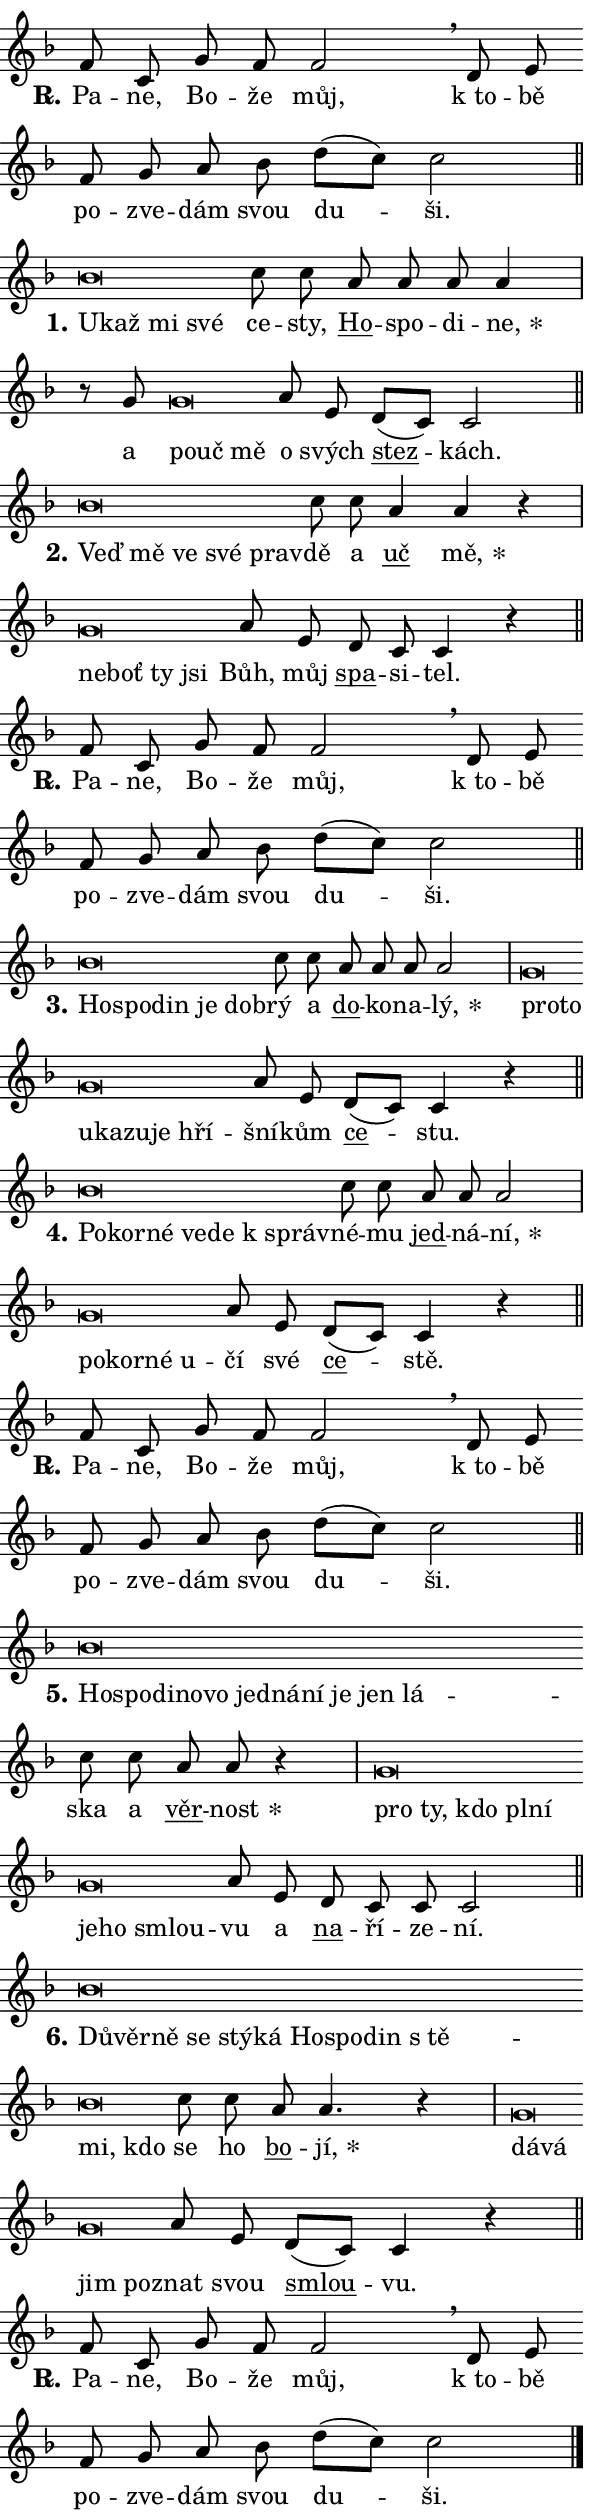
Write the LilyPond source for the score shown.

\version "2.24.0"
\header { tagline = "" }
\paper {
  indent = 0\cm
  top-margin = 0\cm
  right-margin = 0.13\cm % to fit lyric hyphens
  bottom-margin = 0\cm
  left-margin = 0\cm
  paper-width = 10\cm
  page-breaking = #ly:one-page-breaking
  system-system-spacing.basic-distance = #11
  score-system-spacing.basic-distance = #11
  ragged-last = ##f
}


%% Author: Thomas Morley
%% https://lists.gnu.org/archive/html/lilypond-user/2020-05/msg00002.html
#(define (line-position grob)
"Returns position of @var[grob} in current system:
   @code{'start}, if at first time-step
   @code{'end}, if at last time-step
   @code{'middle} otherwise
"
  (let* ((col (ly:item-get-column grob))
         (ln (ly:grob-object col 'left-neighbor))
         (rn (ly:grob-object col 'right-neighbor))
         (col-to-check-left (if (ly:grob? ln) ln col))
         (col-to-check-right (if (ly:grob? rn) rn col))
         (break-dir-left
           (and
             (ly:grob-property col-to-check-left 'non-musical #f)
             (ly:item-break-dir col-to-check-left)))
         (break-dir-right
           (and
             (ly:grob-property col-to-check-right 'non-musical #f)
             (ly:item-break-dir col-to-check-right))))
        (cond ((eqv? 1 break-dir-left) 'start)
              ((eqv? -1 break-dir-right) 'end)
              (else 'middle))))

#(define (tranparent-at-line-position vctor)
  (lambda (grob)
  "Relying on @code{line-position} select the relevant enry from @var{vctor}.
Used to determine transparency,"
    (case (line-position grob)
      ((end) (not (vector-ref vctor 0)))
      ((middle) (not (vector-ref vctor 1)))
      ((start) (not (vector-ref vctor 2))))))

noteHeadBreakVisibility =
#(define-music-function (break-visibility)(vector?)
"Makes @code{NoteHead}s transparent relying on @var{break-visibility}"
#{
  \override NoteHead.transparent =
    #(tranparent-at-line-position break-visibility)
#})

#(define delete-ledgers-for-transparent-note-heads
  (lambda (grob)
    "Reads whether a @code{NoteHead} is transparent.
If so this @code{NoteHead} is removed from @code{'note-heads} from
@var{grob}, which is supposed to be @code{LedgerLineSpanner}.
As a result ledgers are not printed for this @code{NoteHead}"
    (let* ((nhds-array (ly:grob-object grob 'note-heads))
           (nhds-list
             (if (ly:grob-array? nhds-array)
                 (ly:grob-array->list nhds-array)
                 '()))
           ;; Relies on the transparent-property being done before
           ;; Staff.LedgerLineSpanner.after-line-breaking is executed.
           ;; This is fragile ...
           (to-keep
             (remove
               (lambda (nhd)
                 (ly:grob-property nhd 'transparent #f))
               nhds-list)))
      ;; TODO find a better method to iterate over grob-arrays, similiar
      ;; to filter/remove etc for lists
      ;; For now rebuilt from scratch
      (set! (ly:grob-object grob 'note-heads)  '())
      (for-each
        (lambda (nhd)
          (ly:pointer-group-interface::add-grob grob 'note-heads nhd))
        to-keep))))

squashNotes = {
  \override NoteHead.X-extent = #'(-0.2 . 0.2)
  \override NoteHead.Y-extent = #'(-0.75 . 0)
  \override NoteHead.stencil =
    #(lambda (grob)
       (let ((pos (ly:grob-property grob 'staff-position)))
         (begin
           (if (< pos -7) (display "ERROR: Lower brevis then expected\n") (display ""))
           (if (<= pos -6) ly:text-interface::print ly:note-head::print))))
}
unSquashNotes = {
  \revert NoteHead.X-extent
  \revert NoteHead.Y-extent
  \revert NoteHead.stencil
}

hideNotes = \noteHeadBreakVisibility #begin-of-line-visible
unHideNotes = \noteHeadBreakVisibility #all-visible

% work-around for resetting accidentals
% https://lilypond.org/doc/v2.23/Documentation/notation/displaying-rhythms#unmetered-music
cadenzaMeasure = {
  \cadenzaOff
  \partial 1024 s1024
  \cadenzaOn
}

#(define-markup-command (accent layout props text) (markup?)
  "Underline accented syllable"
  (interpret-markup layout props
    #{\markup \override #'(offset . 4.3) \underline { #text }#}))

responsum = \markup \concat {
  "R" \hspace #-1.05 \path #0.1 #'((moveto 0 0.07) (lineto 0.9 0.8)) \hspace #0.05 "."
}

spaceSize = #0.6828661417322834 % exact space size for TeX Gyre Schola

\layout {
  \context {
    \Staff
    \remove "Time_signature_engraver"
    \override LedgerLineSpanner.after-line-breaking = #delete-ledgers-for-transparent-note-heads
  }
  \context {
    \Lyrics {
      \override LyricSpace.minimum-distance = \spaceSize
      \override LyricText.font-name = #"TeX Gyre Schola"
      \override LyricText.font-size = 1
      \override StanzaNumber.font-name = #"TeX Gyre Schola Bold"
      \override StanzaNumber.font-size = 1
    }
  }
  \context {
    \Score 
    \override NoteHead.text =
      #(lambda (grob) 
        (let ((pos (ly:grob-property grob 'staff-position)))
          #{\markup {
            \combine
              \halign #-0.55 \raise #(if (= pos -6) 0 0.5) \override #'(thickness . 2) \draw-line #'(3.2 . 0)
              \musicglyph "noteheads.sM1"
          }#}))
  }
}

% magnetic-lyrics.ily
%
%   written by
%     Jean Abou Samra <jean@abou-samra.fr>
%     Werner Lemberg <wl@gnu.org>
%
%   adapted by
%     Jiri Hon <jiri.hon@gmail.com>
%
% Version 2022-Apr-15

% https://www.mail-archive.com/lilypond-user@gnu.org/msg149350.html

#(define (Left_hyphen_pointer_engraver context)
   "Collect syllable-hyphen-syllable occurrences in lyrics and store
them in properties.  This engraver only looks to the left.  For
example, if the lyrics input is @code{foo -- bar}, it does the
following.

@itemize @bullet
@item
Set the @code{text} property of the @code{LyricHyphen} grob between
@q{foo} and @q{bar} to @code{foo}.

@item
Set the @code{left-hyphen} property of the @code{LyricText} grob with
text @q{foo} to the @code{LyricHyphen} grob between @q{foo} and
@q{bar}.
@end itemize

Use this auxiliary engraver in combination with the
@code{lyric-@/text::@/apply-@/magnetic-@/offset!} hook."
   (let ((hyphen #f)
         (text #f))
     (make-engraver
      (acknowledgers
       ((lyric-syllable-interface engraver grob source-engraver)
        (set! text grob)))
      (end-acknowledgers
       ((lyric-hyphen-interface engraver grob source-engraver)
        ;(when (not (grob::has-interface grob 'lyric-space-interface))
          (set! hyphen grob)));)
      ((stop-translation-timestep engraver)
       (when (and text hyphen)
         (ly:grob-set-object! text 'left-hyphen hyphen))
       (set! text #f)
       (set! hyphen #f)))))

#(define (lyric-text::apply-magnetic-offset! grob)
   "If the space between two syllables is less than the value in
property @code{LyricText@/.details@/.squash-threshold}, move the right
syllable to the left so that it gets concatenated with the left
syllable.

Use this function as a hook for
@code{LyricText@/.after-@/line-@/breaking} if the
@code{Left_@/hyphen_@/pointer_@/engraver} is active."
   (let ((hyphen (ly:grob-object grob 'left-hyphen #f)))
     (when hyphen
       (let ((left-text (ly:spanner-bound hyphen LEFT)))
         (when (grob::has-interface left-text 'lyric-syllable-interface)
           (let* ((common (ly:grob-common-refpoint grob left-text X))
                  (this-x-ext (ly:grob-extent grob common X))
                  (left-x-ext
                   (begin
                     ;; Trigger magnetism for left-text.
                     (ly:grob-property left-text 'after-line-breaking)
                     (ly:grob-extent left-text common X)))
                  ;; `delta` is the gap width between two syllables.
                  (delta (- (interval-start this-x-ext)
                            (interval-end left-x-ext)))
                  (details (ly:grob-property grob 'details))
                  (threshold (assoc-get 'squash-threshold details 0.2)))
             (when (< delta threshold)
               (let* (;; We have to manipulate the input text so that
                      ;; ligatures crossing syllable boundaries are not
                      ;; disabled.  For languages based on the Latin
                      ;; script this is essentially a beautification.
                      ;; However, for non-Western scripts it can be a
                      ;; necessity.
                      (lt (ly:grob-property left-text 'text))
                      (rt (ly:grob-property grob 'text))
                      (is-space (grob::has-interface hyphen 'lyric-space-interface))
                      (space (if is-space " " ""))
                      (extra-delta (if is-space spaceSize 0))
                      ;; Append new syllable.
                      (ltrt-space (if (and (string? lt) (string? rt))
                                (string-append lt space rt)
                                (make-concat-markup (list lt space rt))))
                      ;; Right-align `ltrt` to the right side.
                      (ltrt-space-markup (grob-interpret-markup
                               grob
                               (make-translate-markup
                                (cons (interval-length this-x-ext) 0)
                                (make-right-align-markup ltrt-space)))))
                 (begin
                   ;; Don't print `left-text`.
                   (ly:grob-set-property! left-text 'stencil #f)
                   ;; Set text and stencil (which holds all collected
                   ;; syllables so far) and shift it to the left.
                   (ly:grob-set-property! grob 'text ltrt-space)
                   (ly:grob-set-property! grob 'stencil ltrt-space-markup)
                   (ly:grob-translate-axis! grob (- (- delta extra-delta)) X))))))))))


#(define (lyric-hyphen::displace-bounds-first grob)
   ;; Make very sure this callback isn't triggered too early.
   (let ((left (ly:spanner-bound grob LEFT))
         (right (ly:spanner-bound grob RIGHT)))
     (ly:grob-property left 'after-line-breaking)
     (ly:grob-property right 'after-line-breaking)
     (ly:lyric-hyphen::print grob)))

squashThreshold = #0.4

\layout {
  \context {
    \Lyrics
    \consists #Left_hyphen_pointer_engraver
    \override LyricText.after-line-breaking =
      #lyric-text::apply-magnetic-offset!
    \override LyricHyphen.stencil = #lyric-hyphen::displace-bounds-first
    \override LyricText.details.squash-threshold = \squashThreshold
    \override LyricHyphen.minimum-distance = 0
    \override LyricHyphen.minimum-length = \squashThreshold
  }
}

squashText = \override LyricText.details.squash-threshold = 9999
unSquashText = \override LyricText.details.squash-threshold = \squashThreshold

leftText = \override LyricText.self-alignment-X = #LEFT
unLeftText = \revert LyricText.self-alignment-X

starOffset = #(lambda (grob) 
                (let ((x_offset (ly:self-alignment-interface::aligned-on-x-parent grob)))
                  (if (= x_offset 0) 0 (+ x_offset 1.2))))

star = #(define-music-function (syllable)(string?)
"Append star separator at the end of a syllable"
#{
  \once \override LyricText.X-offset = #starOffset
  \lyricmode { \markup {
    #syllable
    \override #'((font-name . "TeX Gyre Schola Bold")) \hspace #0.2 \lower #0.65 \larger "*"
  } }
#})

starAccent = #(define-music-function (syllable)(string?)
"Append star separator at the end of a syllable and make accent"
#{
  \once \override LyricText.X-offset = #starOffset
  \lyricmode { \markup {
    \accent #syllable
    \override #'((font-name . "TeX Gyre Schola Bold")) \hspace #0.2 \lower #0.65 \larger "*"
  } }
#})

breath = #(define-music-function (syllable)(string?)
"Append breathing indicator at the end of a syllable"
#{
  \lyricmode { \markup { #syllable "+" } }
#})

optionalBreath = #(define-music-function (syllable)(string?)
"Append optional breathing indicator at the end of a syllable"
#{
  \lyricmode { \markup { #syllable "(+)" } }
#})


\score {
    <<
        \new Voice = "melody" { \cadenzaOn \key f \major \relative { f'8 c g' f f2 \breathe d8 e \bar "" f g a bes \bar "" d[( c)] c2 \cadenzaMeasure \bar "||" \break } }
        \new Lyrics \lyricsto "melody" { \lyricmode { \set stanza = \responsum
Pa -- ne, Bo -- že můj, "k to" -- bě po -- zve -- dám svou du -- ši. } }
    >>
    \layout {}
}

\score {
    <<
        \new Voice = "melody" { \cadenzaOn \key f \major \relative { \squashNotes bes'\breve*1/16 \hideNotes \breve*1/16 \bar "" \breve*1/16 \breve*1/16 \bar "" \unHideNotes \unSquashNotes c8 c \bar "" a a a a4 \cadenzaMeasure \bar "|" r8 g \squashNotes g\breve*1/16 \hideNotes \breve*1/16 \breve*1/16 \bar "" \unHideNotes \unSquashNotes a8 e \bar "" d[( c)] c2 \cadenzaMeasure \bar "||" \break } }
        \new Lyrics \lyricsto "melody" { \lyricmode { \set stanza = "1."
\leftText U -- \squashText kaž mi své \unLeftText \unSquashText ce -- sty, \markup \accent Ho -- spo -- di -- \star ne, a \leftText po -- \squashText uč mě \unLeftText \unSquashText o svých \markup \accent stez -- kách. } }
    >>
    \layout {}
}

\score {
    <<
        \new Voice = "melody" { \cadenzaOn \key f \major \relative { \squashNotes bes'\breve*1/16 \hideNotes \breve*1/16 \bar "" \breve*1/16 \bar "" \breve*1/16 \breve*1/16 \bar "" \unHideNotes \unSquashNotes c8 c \bar "" a4 a r \cadenzaMeasure \bar "|" \squashNotes g\breve*1/16 \hideNotes \breve*1/16 \bar "" \breve*1/16 \breve*1/16 \bar "" \unHideNotes \unSquashNotes a8 e \bar "" d c c4 r \cadenzaMeasure \bar "||" \break } }
        \new Lyrics \lyricsto "melody" { \lyricmode { \set stanza = "2."
\leftText Veď \squashText mě ve své prav -- \unLeftText \unSquashText dě a \markup \accent uč \star mě, \leftText ne -- \squashText boť ty jsi \unLeftText \unSquashText Bůh, můj \markup \accent spa -- si -- tel. } }
    >>
    \layout {}
}

\score {
    <<
        \new Voice = "melody" { \cadenzaOn \key f \major \relative { f'8 c g' f f2 \breathe d8 e \bar "" f g a bes \bar "" d[( c)] c2 \cadenzaMeasure \bar "||" \break } }
        \new Lyrics \lyricsto "melody" { \lyricmode { \set stanza = \responsum
Pa -- ne, Bo -- že můj, "k to" -- bě po -- zve -- dám svou du -- ši. } }
    >>
    \layout {}
}

\score {
    <<
        \new Voice = "melody" { \cadenzaOn \key f \major \relative { \squashNotes bes'\breve*1/16 \hideNotes \breve*1/16 \bar "" \breve*1/16 \bar "" \breve*1/16 \breve*1/16 \bar "" \unHideNotes \unSquashNotes c8 c \bar "" a a a a2 \cadenzaMeasure \bar "|" \squashNotes g\breve*1/16 \hideNotes \breve*1/16 \bar "" \breve*1/16 \bar "" \breve*1/16 \bar "" \breve*1/16 \bar "" \breve*1/16 \breve*1/16 \bar "" \unHideNotes \unSquashNotes a8 e \bar "" d[( c)] c4 r \cadenzaMeasure \bar "||" \break } }
        \new Lyrics \lyricsto "melody" { \lyricmode { \set stanza = "3."
\leftText Ho -- \squashText spo -- din je dob -- \unLeftText \unSquashText rý a \markup \accent do -- ko -- na -- \star lý, \leftText pro -- \squashText to u -- ka -- zu -- je hří -- \unLeftText \unSquashText šní -- kům \markup \accent ce -- stu. } }
    >>
    \layout {}
}

\score {
    <<
        \new Voice = "melody" { \cadenzaOn \key f \major \relative { \squashNotes bes'\breve*1/16 \hideNotes \breve*1/16 \bar "" \breve*1/16 \bar "" \breve*1/16 \bar "" \breve*1/16 \breve*1/16 \bar "" \unHideNotes \unSquashNotes c8 c \bar "" a a a2 \cadenzaMeasure \bar "|" \squashNotes g\breve*1/16 \hideNotes \breve*1/16 \bar "" \breve*1/16 \breve*1/16 \bar "" \unHideNotes \unSquashNotes a8 e \bar "" d[( c)] c4 r \cadenzaMeasure \bar "||" \break } }
        \new Lyrics \lyricsto "melody" { \lyricmode { \set stanza = "4."
\leftText Po -- \squashText kor -- né ve -- de "k správ" -- \unLeftText \unSquashText né -- mu \markup \accent jed -- ná -- \star ní, \leftText po -- \squashText kor -- né u -- \unLeftText \unSquashText čí své \markup \accent ce -- stě. } }
    >>
    \layout {}
}

\score {
    <<
        \new Voice = "melody" { \cadenzaOn \key f \major \relative { f'8 c g' f f2 \breathe d8 e \bar "" f g a bes \bar "" d[( c)] c2 \cadenzaMeasure \bar "||" \break } }
        \new Lyrics \lyricsto "melody" { \lyricmode { \set stanza = \responsum
Pa -- ne, Bo -- že můj, "k to" -- bě po -- zve -- dám svou du -- ši. } }
    >>
    \layout {}
}

\score {
    <<
        \new Voice = "melody" { \cadenzaOn \key f \major \relative { \squashNotes bes'\breve*1/16 \hideNotes \breve*1/16 \bar "" \breve*1/16 \bar "" \breve*1/16 \bar "" \breve*1/16 \bar "" \breve*1/16 \bar "" \breve*1/16 \bar "" \breve*1/16 \bar "" \breve*1/16 \bar "" \breve*1/16 \breve*1/16 \bar "" \unHideNotes \unSquashNotes c8 c \bar "" a a r4 \cadenzaMeasure \bar "|" \squashNotes g\breve*1/16 \hideNotes \breve*1/16 \bar "" \breve*1/16 \bar "" \breve*1/16 \bar "" \breve*1/16 \bar "" \breve*1/16 \bar "" \breve*1/16 \breve*1/16 \bar "" \unHideNotes \unSquashNotes a8 e \bar "" d c c c2 \cadenzaMeasure \bar "||" \break } }
        \new Lyrics \lyricsto "melody" { \lyricmode { \set stanza = "5."
\leftText Ho -- \squashText spo -- di -- no -- vo jed -- ná -- ní je jen lá -- \unLeftText \unSquashText ska a \markup \accent věr -- \star nost \leftText pro \squashText ty, kdo pl -- ní je -- ho smlou -- \unLeftText \unSquashText vu a \markup \accent na -- ří -- ze -- ní. } }
    >>
    \layout {}
}

\score {
    <<
        \new Voice = "melody" { \cadenzaOn \key f \major \relative { \squashNotes bes'\breve*1/16 \hideNotes \breve*1/16 \bar "" \breve*1/16 \bar "" \breve*1/16 \bar "" \breve*1/16 \bar "" \breve*1/16 \bar "" \breve*1/16 \bar "" \breve*1/16 \bar "" \breve*1/16 \bar "" \breve*1/16 \bar "" \breve*1/16 \breve*1/16 \bar "" \unHideNotes \unSquashNotes c8 c \bar "" a a4. r4 \cadenzaMeasure \bar "|" \squashNotes g\breve*1/16 \hideNotes \breve*1/16 \bar "" \breve*1/16 \breve*1/16 \bar "" \unHideNotes \unSquashNotes a8 e \bar "" d[( c)] c4 r \cadenzaMeasure \bar "||" \break } }
        \new Lyrics \lyricsto "melody" { \lyricmode { \set stanza = "6."
\leftText Dů -- \squashText věr -- ně se stý -- ká Ho -- spo -- din "s tě" -- mi, kdo \unLeftText \unSquashText se ho \markup \accent bo -- \star jí, \leftText dá -- \squashText vá jim po -- \unLeftText \unSquashText znat svou \markup \accent smlou -- vu. } }
    >>
    \layout {}
}

\score {
    <<
        \new Voice = "melody" { \cadenzaOn \key f \major \relative { f'8 c g' f f2 \breathe d8 e \bar "" f g a bes \bar "" d[( c)] c2 \cadenzaMeasure \bar "||" \break } \bar "|." }
        \new Lyrics \lyricsto "melody" { \lyricmode { \set stanza = \responsum
Pa -- ne, Bo -- že můj, "k to" -- bě po -- zve -- dám svou du -- ši. } }
    >>
    \layout {}
}
